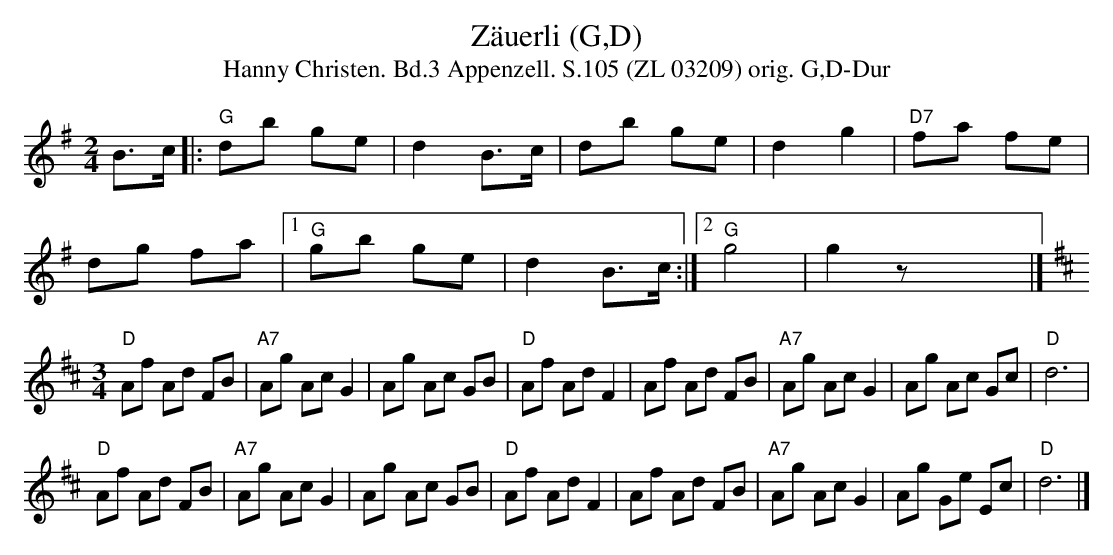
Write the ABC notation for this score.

X:1
T:Zäuerli (G,D)
T:Hanny Christen. Bd.3 Appenzell. S.105 (ZL 03209) orig. G,D-Dur
M:2/4
L:1/8
K:G
B>c |: "G"db ge | d2 B>c | db ge | d2 g2 | "D7"fa fe |
dg fa |1 "G"gb ge | d2 B>c:|2 "G"g4 | g2 z X|]
K:D
M:3/4
"D"Af Ad FB | "A7"Ag Ac G2 | Ag Ac GB | "D"Af Ad F2 | Af Ad FB | "A7"Ag Ac G2 | Ag Ac Gc | "D"d6 |
"D"Af Ad FB | "A7"Ag Ac G2 | Ag Ac GB | "D"Af Ad F2 | Af Ad FB | "A7"Ag Ac G2 | Ag Ge Ec | "D"d6 |]
